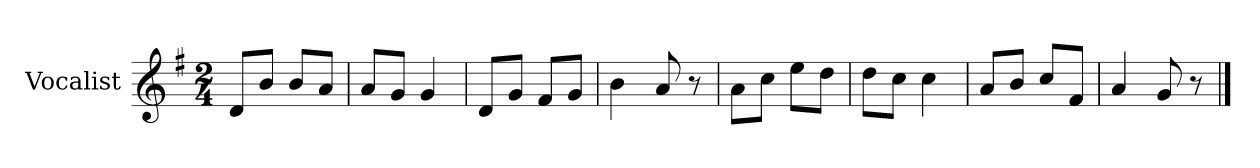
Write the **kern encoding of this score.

**kern
*part1
*staff1
*I"Vocalist
*k[f#]
*G:
*M2/4
=1
8dL
8bJ
8bL
8aJ
=2
8aL
8gJ
4g
=3
8dL
8gJ
8f#L
8gJ
=4
4b
8a
8r
=5
8aL
8ccJ
8eeL
8ddJ
=6
8ddL
8ccJ
4cc
=7
8aL
8bJ
8ccL
8f#J
=8
4a
8g
8r
==
*-
